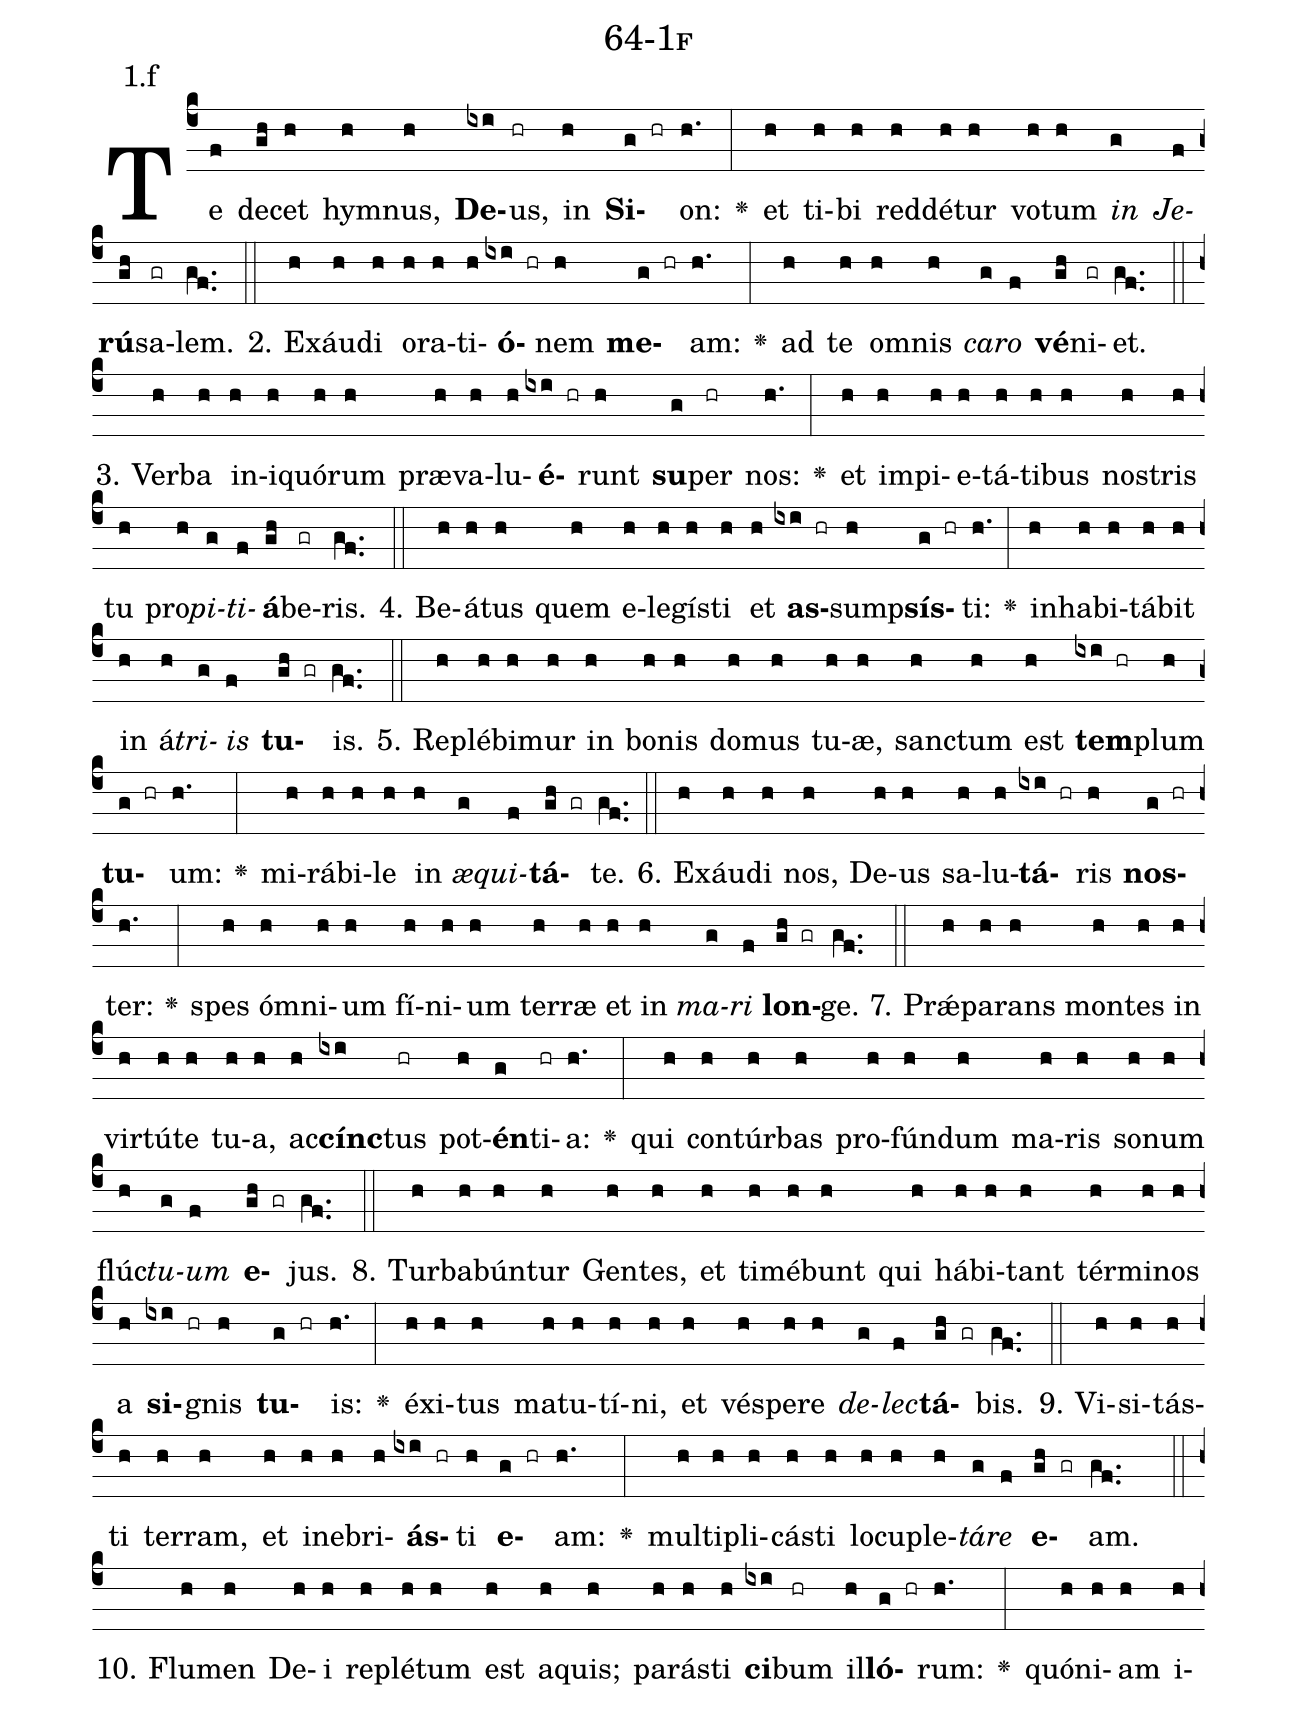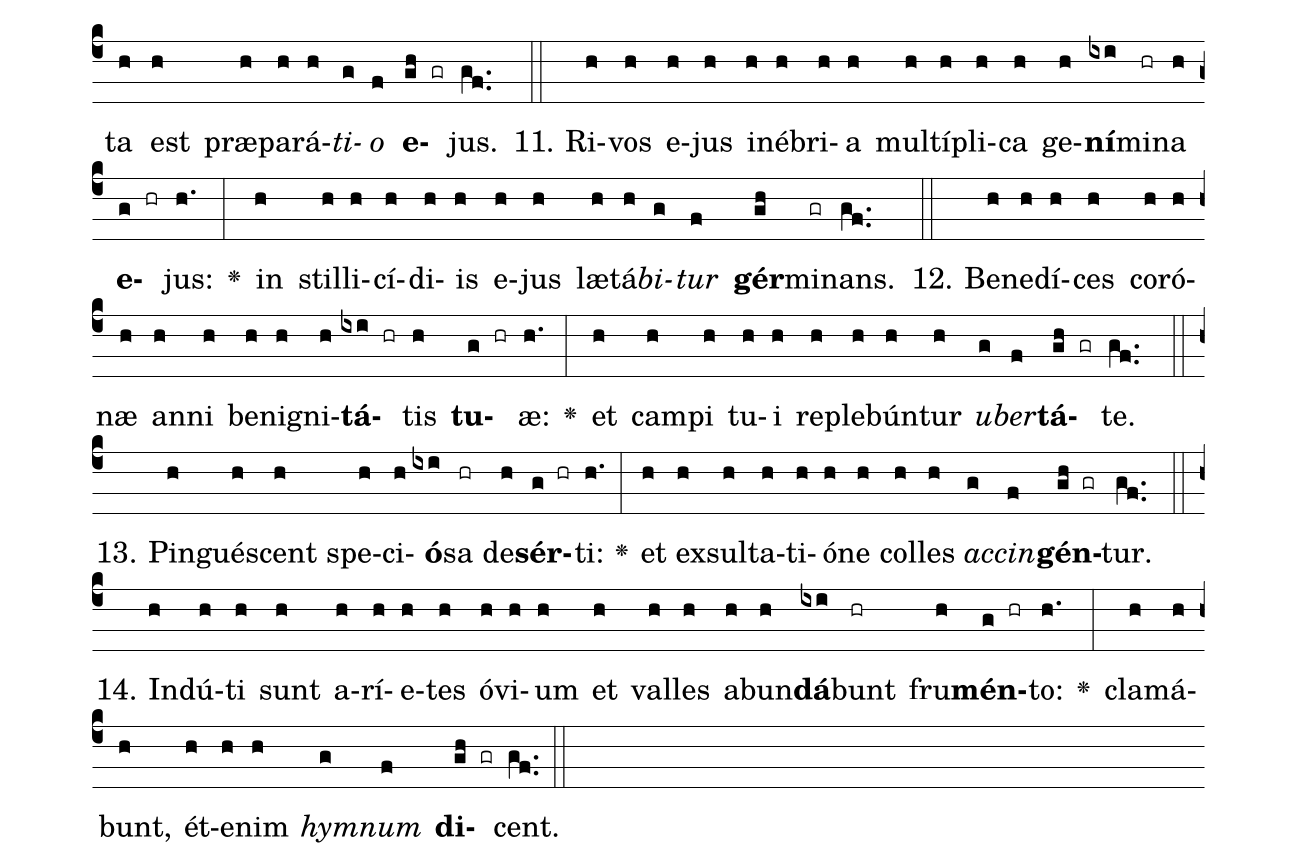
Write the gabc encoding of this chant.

name: 64-1f;
annotation: 1.f;
%%
(c4)Te(f) de(gh)cet(h) hym(h)nus,(h) <b>De</b>(ixi)us,(hr) in(h) <b>Si</b>(g hr)on:(h.) <v>\greheightstar</v>(:) et(h) ti(h)bi(h) red(h)dé(h)tur(h) vo(h)tum(h) <i>in</i>(g) <i>Je</i>(f)<b>rú</b>(gh)sa(gr)lem.(gf..) (::)
2. Ex(h)áu(h)di(h) o(h)ra(h)ti(h)<b>ó</b>(ixi hr)nem(h) <b>me</b>(g hr)am:(h.) <v>\greheightstar</v>(:) ad(h) te(h) om(h)nis(h) <i>ca</i>(g)<i>ro</i>(f) <b>vé</b>(gh)ni(gr)et.(gf..) (::)
3. Ver(h)ba(h) in(h)i(h)quó(h)rum(h) præ(h)va(h)lu(h)<b>é</b>(ixi hr)runt(h) <b>su</b>(g)per(hr) nos:(h.) <v>\greheightstar</v>(:) et(h) im(h)pi(h)e(h)tá(h)ti(h)bus(h) nos(h)tris(h) tu(h) pro(h)<i>pi</i>(g)<i>ti</i>(f)<b>á</b>(gh)be(gr)ris.(gf..) (::)
4. Be(h)á(h)tus(h) quem(h) e(h)le(h)gís(h)ti(h) et(h) <b>as</b>(ixi hr)sump(h)<b>sís</b>(g hr)ti:(h.) <v>\greheightstar</v>(:) in(h)ha(h)bi(h)tá(h)bit(h) in(h) á(h)<i>tri</i>(g)<i>is</i>(f) <b>tu</b>(gh gr)is.(gf..) (::)
5. Re(h)plé(h)bi(h)mur(h) in(h) bo(h)nis(h) do(h)mus(h) tu(h)æ,(h) sanc(h)tum(h) est(h) <b>tem</b>(ixi hr)plum(h) <b>tu</b>(g hr)um:(h.) <v>\greheightstar</v>(:) mi(h)rá(h)bi(h)le(h) in(h) <i>æ</i>(g)<i>qui</i>(f)<b>tá</b>(gh gr)te.(gf..) (::)
6. Ex(h)áu(h)di(h) nos,(h) De(h)us(h) sa(h)lu(h)<b>tá</b>(ixi hr)ris(h) <b>nos</b>(g hr)ter:(h.) <v>\greheightstar</v>(:) spes(h) óm(h)ni(h)um(h) fí(h)ni(h)um(h) ter(h)ræ(h) et(h) in(h) <i>ma</i>(g)<i>ri</i>(f) <b>lon</b>(gh gr)ge.(gf..) (::)
7. Prǽ(h)pa(h)rans(h) mon(h)tes(h) in(h) vir(h)tú(h)te(h) tu(h)a,(h) ac(h)<b>cínc</b>(ixi)tus(hr) pot(h)<b>én</b>(g)ti(hr)a:(h.) <v>\greheightstar</v>(:) qui(h) con(h)túr(h)bas(h) pro(h)fún(h)dum(h) ma(h)ris(h) so(h)num(h) flúc(h)<i>tu</i>(g)<i>um</i>(f) <b>e</b>(gh gr)jus.(gf..) (::)
8. Tur(h)ba(h)bún(h)tur(h) Gen(h)tes,(h) et(h) ti(h)mé(h)bunt(h) qui(h) há(h)bi(h)tant(h) tér(h)mi(h)nos(h) a(h) <b>si</b>(ixi hr)gnis(h) <b>tu</b>(g hr)is:(h.) <v>\greheightstar</v>(:) éx(h)i(h)tus(h) ma(h)tu(h)tí(h)ni,(h) et(h) vés(h)pe(h)re(h) <i>de</i>(g)<i>lec</i>(f)<b>tá</b>(gh gr)bis.(gf..) (::)
9. Vi(h)si(h)tás(h)ti(h) ter(h)ram,(h) et(h) in(h)e(h)bri(h)<b>ás</b>(ixi hr)ti(h) <b>e</b>(g hr)am:(h.) <v>\greheightstar</v>(:) mul(h)ti(h)pli(h)cás(h)ti(h) lo(h)cu(h)ple(h)<i>tá</i>(g)<i>re</i>(f) <b>e</b>(gh gr)am.(gf..) (::)
10. Flu(h)men(h) De(h)i(h) re(h)plé(h)tum(h) est(h) a(h)quis;(h) pa(h)rás(h)ti(h) <b>ci</b>(ixi)bum(hr) il(h)<b>ló</b>(g hr)rum:(h.) <v>\greheightstar</v>(:) quón(h)i(h)am(h) i(h)ta(h) est(h) præ(h)pa(h)rá(h)<i>ti</i>(g)<i>o</i>(f) <b>e</b>(gh gr)jus.(gf..) (::)
11. Ri(h)vos(h) e(h)jus(h) in(h)é(h)bri(h)a(h) mul(h)tí(h)pli(h)ca(h) ge(h)<b>ní</b>(ixi)mi(hr)na(h) <b>e</b>(g hr)jus:(h.) <v>\greheightstar</v>(:) in(h) stil(h)li(h)cí(h)di(h)is(h) e(h)jus(h) læ(h)tá(h)<i>bi</i>(g)<i>tur</i>(f) <b>gér</b>(gh)mi(gr)nans.(gf..) (::)
12. Be(h)ne(h)dí(h)ces(h) co(h)ró(h)næ(h) an(h)ni(h) be(h)ni(h)gni(h)<b>tá</b>(ixi hr)tis(h) <b>tu</b>(g hr)æ:(h.) <v>\greheightstar</v>(:) et(h) cam(h)pi(h) tu(h)i(h) re(h)ple(h)bún(h)tur(h) <i>u</i>(g)<i>ber</i>(f)<b>tá</b>(gh gr)te.(gf..) (::)
13. Pin(h)gué(h)scent(h) spe(h)ci(h)<b>ó</b>(ixi)sa(hr) de(h)<b>sér</b>(g hr)ti:(h.) <v>\greheightstar</v>(:) et(h) ex(h)sul(h)ta(h)ti(h)ó(h)ne(h) col(h)les(h) <i>ac</i>(g)<i>cin</i>(f)<b>gén</b>(gh gr)tur.(gf..) (::)
14. Ind(h)ú(h)ti(h) sunt(h) a(h)rí(h)e(h)tes(h) ó(h)vi(h)um(h) et(h) val(h)les(h) ab(h)un(h)<b>dá</b>(ixi)bunt(hr) fru(h)<b>mén</b>(g hr)to:(h.) <v>\greheightstar</v>(:) cla(h)má(h)bunt,(h) ét(h)e(h)nim(h) <i>hym</i>(g)<i>num</i>(f) <b>di</b>(gh gr)cent.(gf..) (::)
